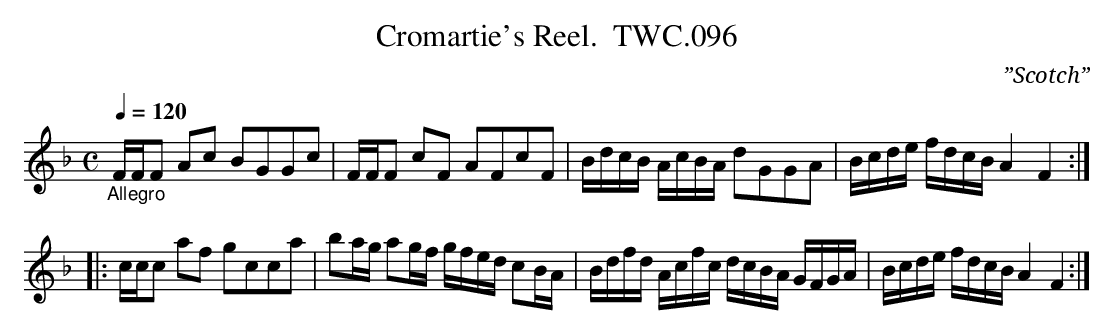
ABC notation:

X:1
T:Cromartie's Reel.  TWC.096
L:1/8
C:”Scotch”
M:C
Q:1/4=120
K:F
"_Allegro"\
F/F/F Ac BGGc|F/F/F cF AFcF|B/d/c/B/ A/c/B/A/ dGGA|B/c/d/e/ f/d/c/B/ A2F2 :|
|: c/c/c af gcca|ba/g/ ag/f/ g/f/e/d/ cB/A/|B/d/f/d/ A/c/f/c/ d/c/B/A/ G/F/G/A/|B/c/d/e/ f/d/c/B/ A2F2 :|
